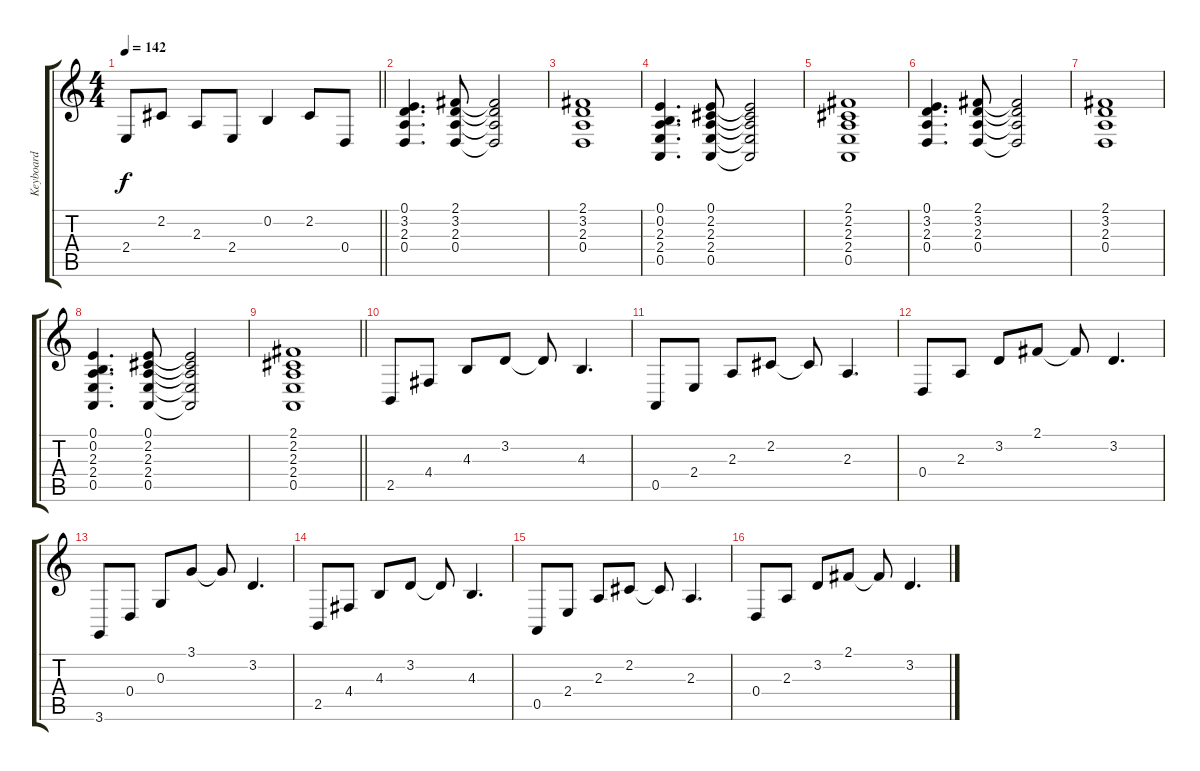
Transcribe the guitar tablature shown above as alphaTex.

\track ("Keyboard" "Keyboard") {instrument lead5charang}
\staff {score tabs}
\tuning (E4 B3 G3 D3 A2 E2) {hide}
\ts (4 4)
\tempo 142
\clef g2
\barLineRight lightlight
\ks c
2.4.8{dy f} 2.2.8 2.3.8 2.4.8 0.2.4 2.2.8 0.4.8 |
(0.1 3.2 2.3 0.4).4{d} (2.1 3.2 2.3 0.4).8 (2.1{t} 3.2{t} 2.3{t} 0.4{t}).2 |
(2.1 3.2 2.3 0.4).1 |
(0.1 0.2 2.3 2.4 0.5).4{d} (0.1 2.2 2.3 2.4 0.5).8 (0.1{t} 2.2{t} 2.3{t} 2.4{t} 0.5{t}).2 |
(2.1 2.2 2.3 2.4 0.5).1 |
(0.1 3.2 2.3 0.4).4{d} (2.1 3.2 2.3 0.4).8 (2.1{t} 3.2{t} 2.3{t} 0.4{t}).2 |
(2.1 3.2 2.3 0.4).1 |
(0.1 0.2 2.3 2.4 0.5).4{d} (0.1 2.2 2.3 2.4 0.5).8 (0.1{t} 2.2{t} 2.3{t} 2.4{t} 0.5{t}).2 |
\barLineRight lightlight
(2.1 2.2 2.3 2.4 0.5).1 |
2.5.8 4.4.8 4.3.8 3.2.8 3.2{t}.8 4.3.4{d} |
0.5.8 2.4.8 2.3.8 2.2.8 2.2{t}.8 2.3.4{d} |
0.4.8 2.3.8 3.2.8 2.1.8 2.1{t}.8 3.2.4{d} |
3.6.8 0.4.8 0.3.8 3.1.8 3.1{t}.8 3.2.4{d} |
2.5.8 4.4.8 4.3.8 3.2.8 3.2{t}.8 4.3.4{d} |
0.5.8 2.4.8 2.3.8 2.2.8 2.2{t}.8 2.3.4{d} |
0.4.8 2.3.8 3.2.8 2.1.8 2.1{t}.8 3.2.4{d}
